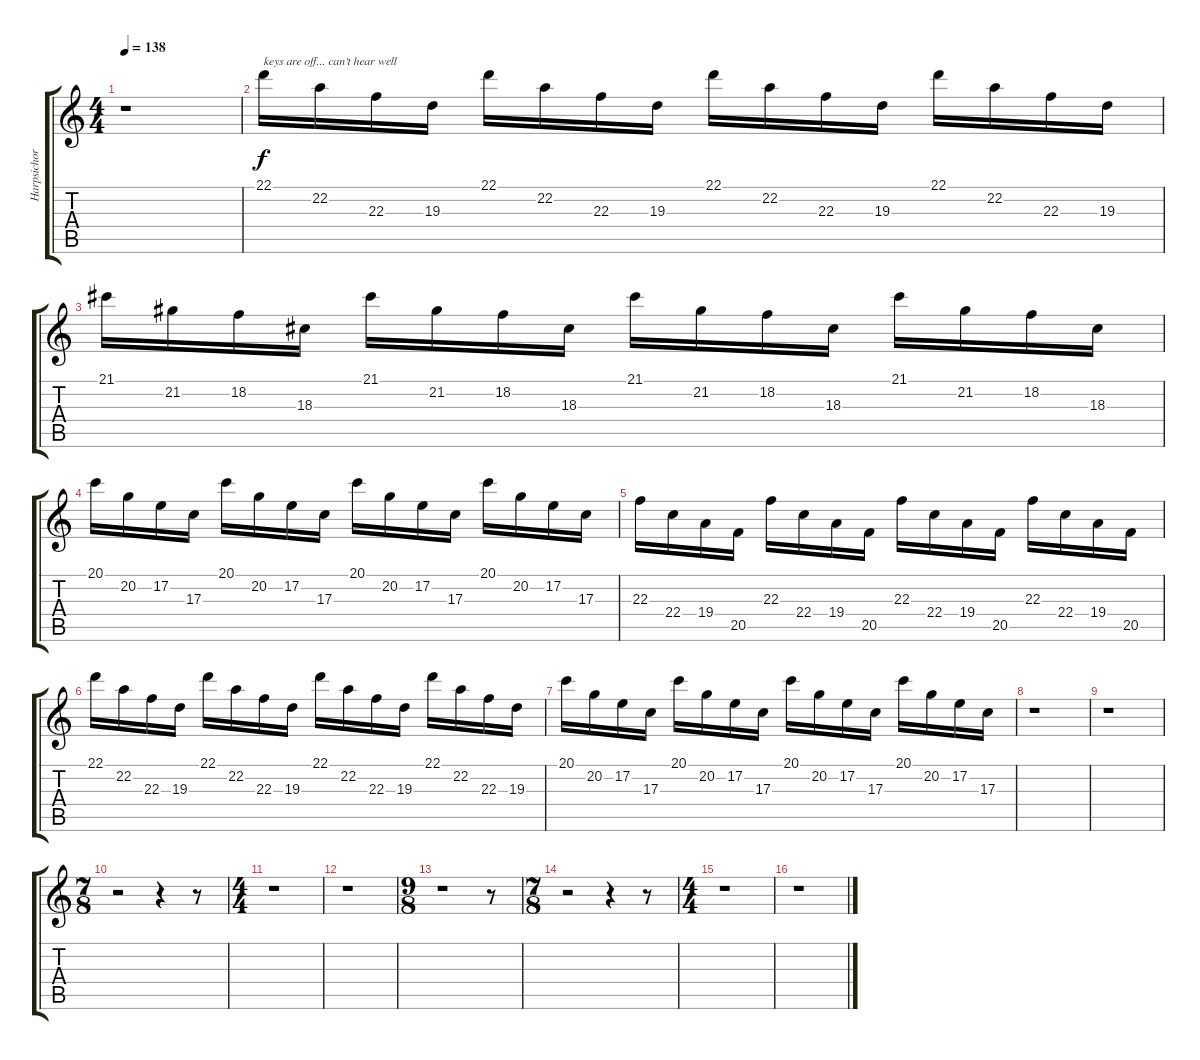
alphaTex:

\track ("Harpsichord" "Harpsichor") {instrument harpsichord}
\staff {score tabs}
\tuning (E4 B3 G3 D3 A2 E2) {hide}
\ts (4 4)
\tempo 138
\clef g2
\ks c
r.1{dy f} |
22.1.16{txt "keys are off... can't hear well"} 22.2.16 22.3.16 19.3.16 22.1.16 22.2.16 22.3.16 19.3.16 22.1.16 22.2.16 22.3.16 19.3.16 22.1.16 22.2.16 22.3.16 19.3.16 |
21.1.16 21.2.16 18.2.16 18.3.16 21.1.16 21.2.16 18.2.16 18.3.16 21.1.16 21.2.16 18.2.16 18.3.16 21.1.16 21.2.16 18.2.16 18.3.16 |
20.1.16 20.2.16 17.2.16 17.3.16 20.1.16 20.2.16 17.2.16 17.3.16 20.1.16 20.2.16 17.2.16 17.3.16 20.1.16 20.2.16 17.2.16 17.3.16 |
22.3.16 22.4.16 19.4.16 20.5.16 22.3.16 22.4.16 19.4.16 20.5.16 22.3.16 22.4.16 19.4.16 20.5.16 22.3.16 22.4.16 19.4.16 20.5.16 |
22.1.16 22.2.16 22.3.16 19.3.16 22.1.16 22.2.16 22.3.16 19.3.16 22.1.16 22.2.16 22.3.16 19.3.16 22.1.16 22.2.16 22.3.16 19.3.16 |
20.1.16 20.2.16 17.2.16 17.3.16 20.1.16 20.2.16 17.2.16 17.3.16 20.1.16 20.2.16 17.2.16 17.3.16 20.1.16 20.2.16 17.2.16 17.3.16 |
r.1 |
r.1 |
\ts (7 8)
\section ("" "")
r.2 r.4 r.8 |
\ts (4 4)
r.1 |
r.1 |
\ts (9 8)
r.1 r.8 |
\ts (7 8)
r.2 r.4 r.8 |
\ts (4 4)
r.1 |
r.1
